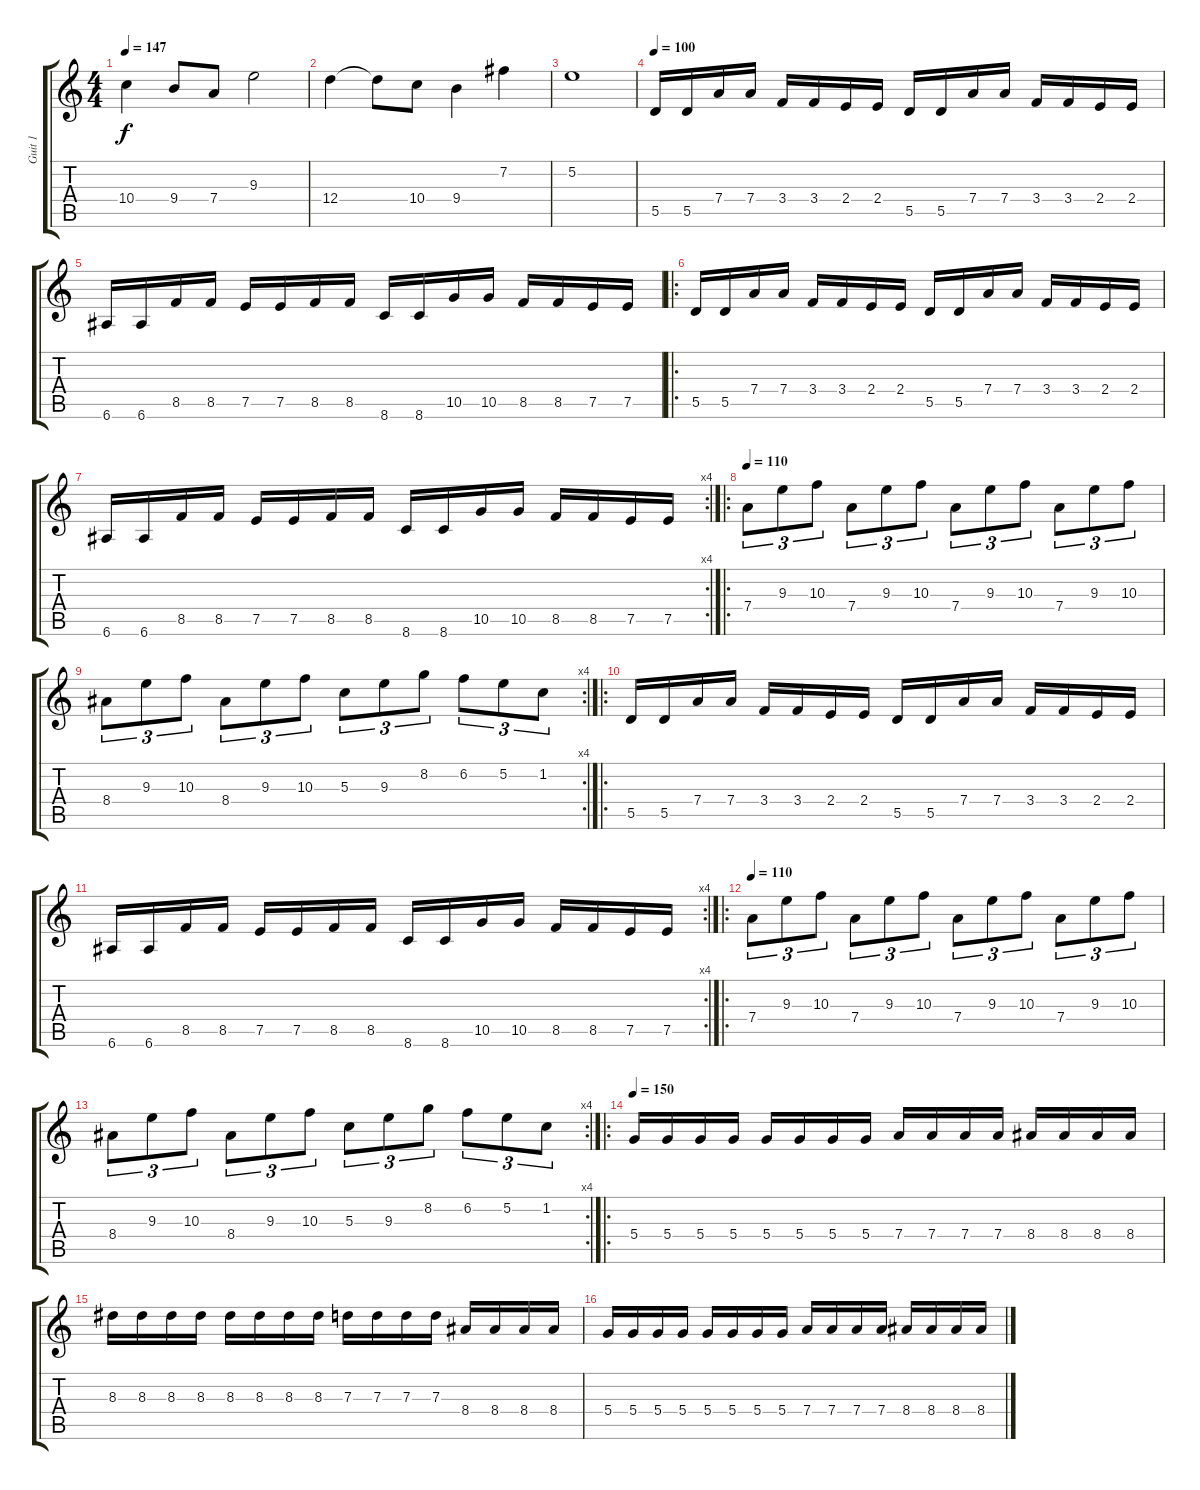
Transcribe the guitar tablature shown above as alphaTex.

\track ("Guit 1" "Guit 1") {instrument distortionguitar}
\staff {score tabs}
\tuning (E4 B3 G3 D3 A2 E2) {hide}
\ts (4 4)
\tempo 147
\clef g2
\ks c
10.4.4{dy f} 9.4.8 7.4.8 9.3.2 |
12.4.4 12.4{t}.8 10.4.8 9.4.4 7.2.4 |
5.2.1 |
\tempo 100
5.5.16 5.5.16 7.4.16 7.4.16 3.4.16 3.4.16 2.4.16 2.4.16 5.5.16 5.5.16 7.4.16 7.4.16 3.4.16 3.4.16 2.4.16 2.4.16 |
6.6.16 6.6.16 8.5.16 8.5.16 7.5.16 7.5.16 8.5.16 8.5.16 8.6.16 8.6.16 10.5.16 10.5.16 8.5.16 8.5.16 7.5.16 7.5.16 |
\ro
5.5.16 5.5.16 7.4.16 7.4.16 3.4.16 3.4.16 2.4.16 2.4.16 5.5.16 5.5.16 7.4.16 7.4.16 3.4.16 3.4.16 2.4.16 2.4.16 |
\rc 4
6.6.16 6.6.16 8.5.16 8.5.16 7.5.16 7.5.16 8.5.16 8.5.16 8.6.16 8.6.16 10.5.16 10.5.16 8.5.16 8.5.16 7.5.16 7.5.16 |
\ro
\tempo 110
7.4.8{tu (3 2)} 9.3.8{tu (3 2)} 10.3.8{tu (3 2)} 7.4.8{tu (3 2)} 9.3.8{tu (3 2)} 10.3.8{tu (3 2)} 7.4.8{tu (3 2)} 9.3.8{tu (3 2)} 10.3.8{tu (3 2)} 7.4.8{tu (3 2)} 9.3.8{tu (3 2)} 10.3.8{tu (3 2)} |
\rc 4
8.4.8{tu (3 2)} 9.3.8{tu (3 2)} 10.3.8{tu (3 2)} 8.4.8{tu (3 2)} 9.3.8{tu (3 2)} 10.3.8{tu (3 2)} 5.3.8{tu (3 2)} 9.3.8{tu (3 2)} 8.2.8{tu (3 2)} 6.2.8{tu (3 2)} 5.2.8{tu (3 2)} 1.2.8{tu (3 2)} |
\ro
5.5.16 5.5.16 7.4.16 7.4.16 3.4.16 3.4.16 2.4.16 2.4.16 5.5.16 5.5.16 7.4.16 7.4.16 3.4.16 3.4.16 2.4.16 2.4.16 |
\rc 4
6.6.16 6.6.16 8.5.16 8.5.16 7.5.16 7.5.16 8.5.16 8.5.16 8.6.16 8.6.16 10.5.16 10.5.16 8.5.16 8.5.16 7.5.16 7.5.16 |
\ro
\tempo 110
7.4.8{tu (3 2)} 9.3.8{tu (3 2)} 10.3.8{tu (3 2)} 7.4.8{tu (3 2)} 9.3.8{tu (3 2)} 10.3.8{tu (3 2)} 7.4.8{tu (3 2)} 9.3.8{tu (3 2)} 10.3.8{tu (3 2)} 7.4.8{tu (3 2)} 9.3.8{tu (3 2)} 10.3.8{tu (3 2)} |
\rc 4
8.4.8{tu (3 2)} 9.3.8{tu (3 2)} 10.3.8{tu (3 2)} 8.4.8{tu (3 2)} 9.3.8{tu (3 2)} 10.3.8{tu (3 2)} 5.3.8{tu (3 2)} 9.3.8{tu (3 2)} 8.2.8{tu (3 2)} 6.2.8{tu (3 2)} 5.2.8{tu (3 2)} 1.2.8{tu (3 2)} |
\ro
\tempo 150
5.4.16 5.4.16 5.4.16 5.4.16 5.4.16 5.4.16 5.4.16 5.4.16 7.4.16 7.4.16 7.4.16 7.4.16 8.4.16 8.4.16 8.4.16 8.4.16 |
8.3.16 8.3.16 8.3.16 8.3.16 8.3.16 8.3.16 8.3.16 8.3.16 7.3.16 7.3.16 7.3.16 7.3.16 8.4.16 8.4.16 8.4.16 8.4.16 |
5.4.16 5.4.16 5.4.16 5.4.16 5.4.16 5.4.16 5.4.16 5.4.16 7.4.16 7.4.16 7.4.16 7.4.16 8.4.16 8.4.16 8.4.16 8.4.16
